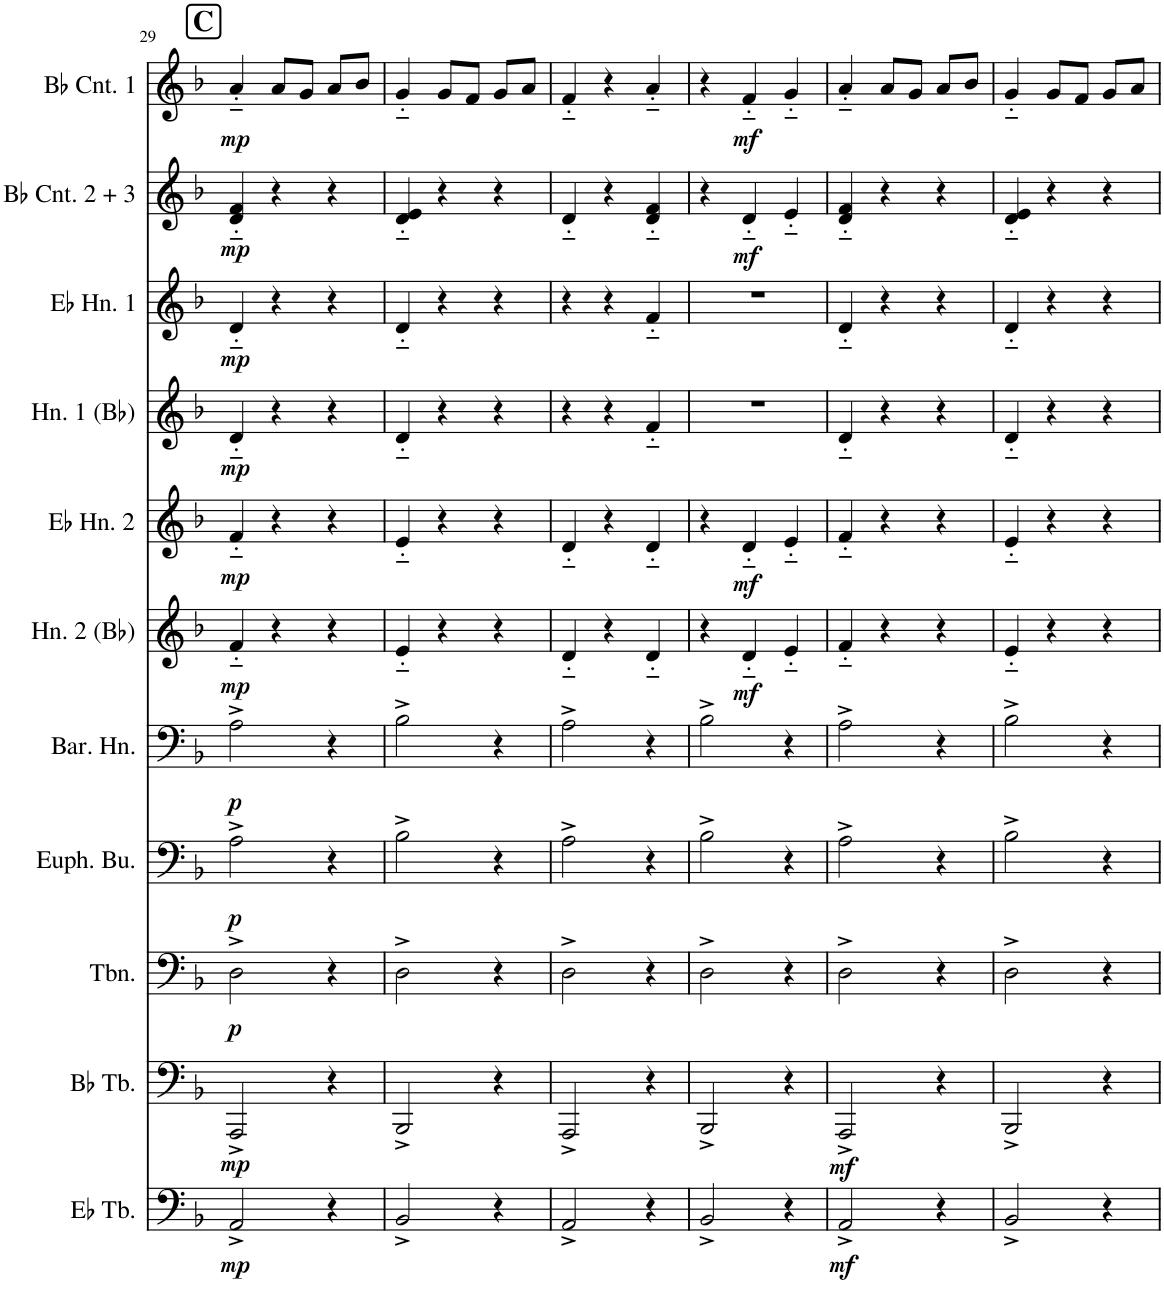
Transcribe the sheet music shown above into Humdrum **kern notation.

**kern	**dynam	**kern	**dynam	**kern	**dynam	**kern	**dynam	**kern	**dynam	**kern	**dynam	**kern	**dynam	**kern	**dynam	**kern	**dynam	**kern	**dynam	**kern	**dynam
*part11	*part11	*part10	*part10	*part9	*part9	*part8	*part8	*part7	*part7	*part6	*part6	*part5	*part5	*part4	*part4	*part3	*part3	*part2	*part2	*part1	*part1
*staff11	*staff11	*staff10	*staff10	*staff9	*staff9	*staff8	*staff8	*staff7	*staff7	*staff6	*staff6	*staff5	*staff5	*staff4	*staff4	*staff3	*staff3	*staff2	*staff2	*staff1	*staff1
*I"Eb Tuba	*	*I"Bb Tuba	*	*I"Trombone	*	*I"Euphonium	*	*I"Baritone Horn	*	*I"Horn 2 (Bb)	*	*I"Horn in Eb2	*	*I"Horn 1 (Bb)	*	*I"Horn in Eb1	*	*I"Bb Cornet 2 + 3	*	*I"BbCornet 1	*
*I'Eb Tb.	*	*I'Bb Tb.	*	*I'Tbn.	*	*	*	*I'Bar. Hn.	*	*I'Hn. 2 (Bb)	*	*	*	*I'Hn. 1 (Bb)	*	*	*	*I'Bb Cnt. 2 + 3	*	*I'Bb Cnt. 1	*
!!LO:PB:g=z
*clefF4	*	*clefF4	*	*clefF4	*	*clefF4	*	*clefF4	*	*clefG2	*	*clefG2	*	*clefG2	*	*clefG2	*	*clefG2	*	*clefG2	*
*	*	*	*	*	*	*	*	*Trd4c7	*	*Trd1c2	*	*Trd4c7	*	*Trd1c2	*	*Trd4c7	*	*Trd1c2	*	*Trd1c2	*
*k[b-]	*	*k[b-]	*	*k[b-]	*	*k[b-]	*	*k[b-]	*	*k[b-]	*	*k[b-]	*	*k[b-]	*	*k[b-]	*	*k[b-]	*	*k[b-]	*
*M3/4	*	*M3/4	*	*M3/4	*	*M3/4	*	*M3/4	*	*M3/4	*	*M3/4	*	*M3/4	*	*M3/4	*	*M3/4	*	*M3/4	*
!!LO:REH:place=s1:a:B:cj:fs=14:t=C
=29	=29	=29	=29	=29	=29	=29	=29	=29	=29	=29	=29	=29	=29	=29	=29	=29	=29	=29	=29	=29	=29
!	!LO:DY:b	!	!LO:DY:b	!	!LO:DY:b	!	!LO:DY:b	!	!LO:DY:b	!	!LO:DY:b	!	!LO:DY:b	!	!LO:DY:b	!	!LO:DY:b	!	!LO:DY:b	!	!LO:DY:b
2AA^/	mp	2AAA^/	mp	2D^\	p	2A^\	p	2A^\	p	4f'~/	mp	4f'~/	mp	4d'~/	mp	4d'~/	mp	4d/'~ 4f/'~	mp	4a'~/	mp
.	.	.	.	.	.	.	.	.	.	4r	.	4r	.	4r	.	4r	.	4r	.	8a/L	.
.	.	.	.	.	.	.	.	.	.	.	.	.	.	.	.	.	.	.	.	8g/J	.
4r	.	4r	.	4r	.	4r	.	4r	.	4r	.	4r	.	4r	.	4r	.	4r	.	8a/L	.
.	.	.	.	.	.	.	.	.	.	.	.	.	.	.	.	.	.	.	.	8b-/J	.
=30	=30	=30	=30	=30	=30	=30	=30	=30	=30	=30	=30	=30	=30	=30	=30	=30	=30	=30	=30	=30	=30
2BB-^/	.	2BBB-^/	.	2D^\	.	2B-^\	.	2B-^\	.	4e'~/	.	4e'~/	.	4d'~/	.	4d'~/	.	4d/'~ 4e/'~	.	4g'~/	.
.	.	.	.	.	.	.	.	.	.	4r	.	4r	.	4r	.	4r	.	4r	.	8g/L	.
.	.	.	.	.	.	.	.	.	.	.	.	.	.	.	.	.	.	.	.	8f/J	.
4r	.	4r	.	4r	.	4r	.	4r	.	4r	.	4r	.	4r	.	4r	.	4r	.	8g/L	.
.	.	.	.	.	.	.	.	.	.	.	.	.	.	.	.	.	.	.	.	8a/J	.
=31	=31	=31	=31	=31	=31	=31	=31	=31	=31	=31	=31	=31	=31	=31	=31	=31	=31	=31	=31	=31	=31
2AA^/	.	2AAA^/	.	2D^\	.	2A^\	.	2A^\	.	4d'~/	.	4d'~/	.	4r	.	4r	.	4d'~/	.	4f'~/	.
.	.	.	.	.	.	.	.	.	.	4r	.	4r	.	4r	.	4r	.	4r	.	4r	.
4r	.	4r	.	4r	.	4r	.	4r	.	4d'~/	.	4d'~/	.	4f'~/	.	4f'~/	.	4d/'~ 4f/'~	.	4a'~/	.
=32	=32	=32	=32	=32	=32	=32	=32	=32	=32	=32	=32	=32	=32	=32	=32	=32	=32	=32	=32	=32	=32
2BB-^/	.	2BBB-^/	.	2D^\	.	2B-^\	.	2B-^\	.	4r	.	4r	.	2.r	.	2.r	.	4r	.	4r	.
!	!	!	!	!	!	!	!	!	!	!	!LO:DY:b	!	!LO:DY:b	!	!	!	!	!	!LO:DY:b	!	!LO:DY:b
.	.	.	.	.	.	.	.	.	.	4d'~/	mf	4d'~/	mf	.	.	.	.	4d'~/	mf	4f'~/	mf
4r	.	4r	.	4r	.	4r	.	4r	.	4e'~/	.	4e'~/	.	.	.	.	.	4e'~/	.	4g'~/	.
=33	=33	=33	=33	=33	=33	=33	=33	=33	=33	=33	=33	=33	=33	=33	=33	=33	=33	=33	=33	=33	=33
!	!LO:DY:b	!	!LO:DY:b	!	!	!	!	!	!	!	!	!	!	!	!	!	!	!	!	!	!
2AA^/	mf	2AAA^/	mf	2D^\	.	2A^\	.	2A^\	.	4f'~/	.	4f'~/	.	4d'~/	.	4d'~/	.	4d/'~ 4f/'~	.	4a'~/	.
.	.	.	.	.	.	.	.	.	.	4r	.	4r	.	4r	.	4r	.	4r	.	8a/L	.
.	.	.	.	.	.	.	.	.	.	.	.	.	.	.	.	.	.	.	.	8g/J	.
4r	.	4r	.	4r	.	4r	.	4r	.	4r	.	4r	.	4r	.	4r	.	4r	.	8a/L	.
.	.	.	.	.	.	.	.	.	.	.	.	.	.	.	.	.	.	.	.	8b-/J	.
=34	=34	=34	=34	=34	=34	=34	=34	=34	=34	=34	=34	=34	=34	=34	=34	=34	=34	=34	=34	=34	=34
2BB-^/	.	2BBB-^/	.	2D^\	.	2B-^\	.	2B-^\	.	4e'~/	.	4e'~/	.	4d'~/	.	4d'~/	.	4d/'~ 4e/'~	.	4g'~/	.
.	.	.	.	.	.	.	.	.	.	4r	.	4r	.	4r	.	4r	.	4r	.	8g/L	.
.	.	.	.	.	.	.	.	.	.	.	.	.	.	.	.	.	.	.	.	8f/J	.
4r	.	4r	.	4r	.	4r	.	4r	.	4r	.	4r	.	4r	.	4r	.	4r	.	8g/L	.
.	.	.	.	.	.	.	.	.	.	.	.	.	.	.	.	.	.	.	.	8a/J	.
=	=	=	=	=	=	=	=	=	=	=	=	=	=	=	=	=	=	=	=	=	=
*-	*-	*-	*-	*-	*-	*-	*-	*-	*-	*-	*-	*-	*-	*-	*-	*-	*-	*-	*-	*-	*-
